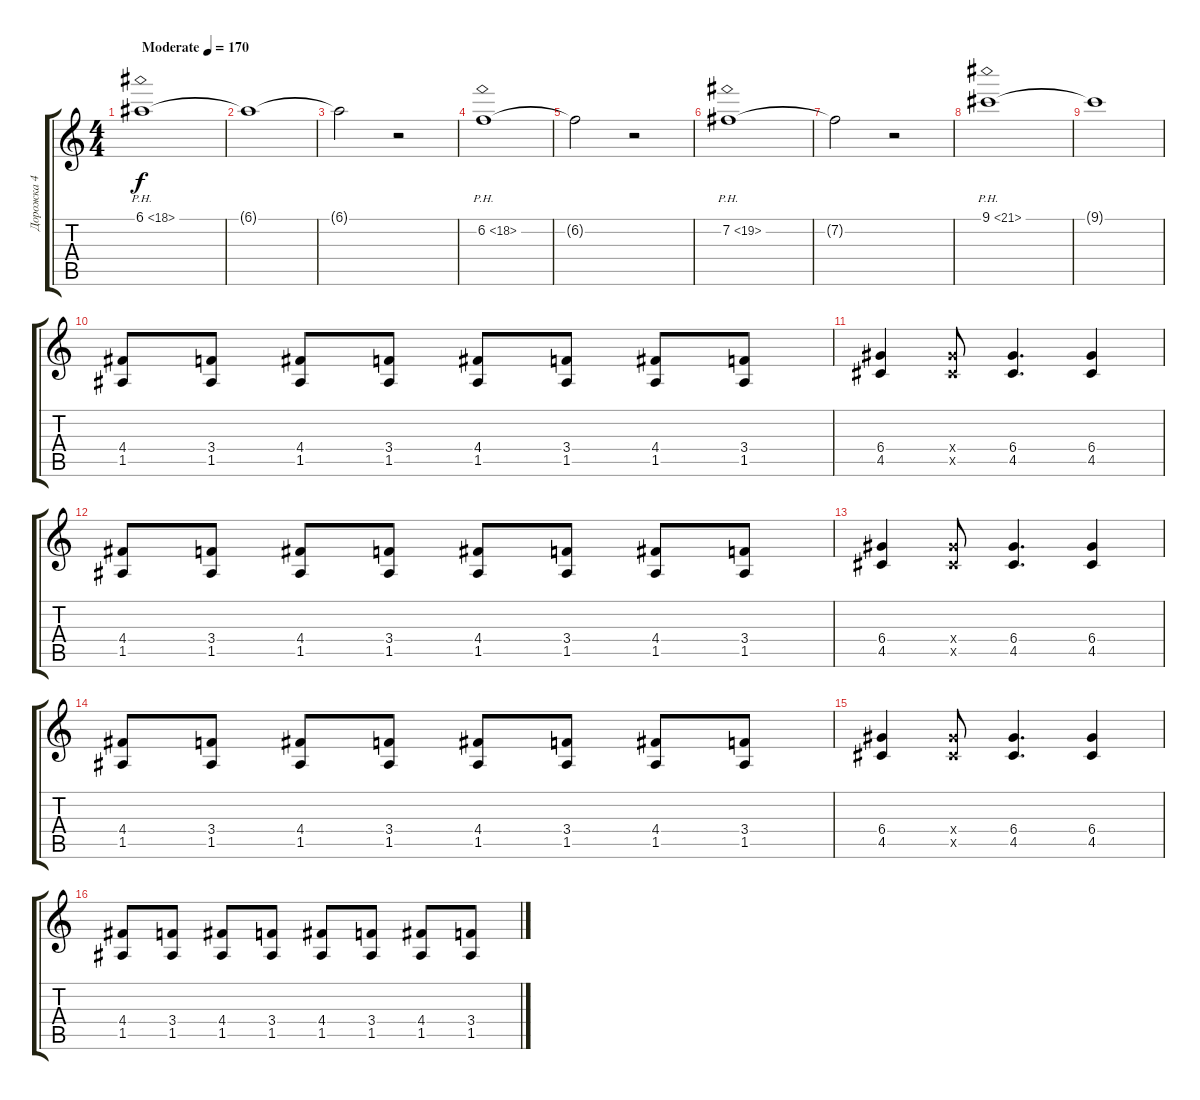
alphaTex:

\track ("Дорожка 4" "Дорожка 4") {instrument overdrivenguitar}
\staff {score tabs}
\tuning (E4 B3 G3 D3 A2 E2) {hide}
\ts (4 4)
\tempo (170 "Moderate")
\clef g2
\ks c
6.1{ph 12}.1{dy f instrument overdrivenguitar} |
6.1{t}.1 |
6.1{t}.2 r.2 |
6.2{ph 12}.1 |
6.2{t}.2 r.2 |
7.2{ph 12}.1 |
7.2{t}.2 r.2 |
9.1{ph 12}.1 |
9.1{t}.1 |
(4.4 1.5).8 (3.4 1.5).8 (4.4 1.5).8 (3.4 1.5).8 (4.4 1.5).8 (3.4 1.5).8 (4.4 1.5).8 (3.4 1.5).8 |
(6.4 4.5).4 (6.4{x} 4.5{x}).8 (6.4 4.5).4{d} (6.4 4.5).4 |
(4.4 1.5).8 (3.4 1.5).8 (4.4 1.5).8 (3.4 1.5).8 (4.4 1.5).8 (3.4 1.5).8 (4.4 1.5).8 (3.4 1.5).8 |
(6.4 4.5).4 (6.4{x} 4.5{x}).8 (6.4 4.5).4{d} (6.4 4.5).4 |
(4.4 1.5).8 (3.4 1.5).8 (4.4 1.5).8 (3.4 1.5).8 (4.4 1.5).8 (3.4 1.5).8 (4.4 1.5).8 (3.4 1.5).8 |
(6.4 4.5).4 (6.4{x} 4.5{x}).8 (6.4 4.5).4{d} (6.4 4.5).4 |
(4.4 1.5).8 (3.4 1.5).8 (4.4 1.5).8 (3.4 1.5).8 (4.4 1.5).8 (3.4 1.5).8 (4.4 1.5).8 (3.4 1.5).8
